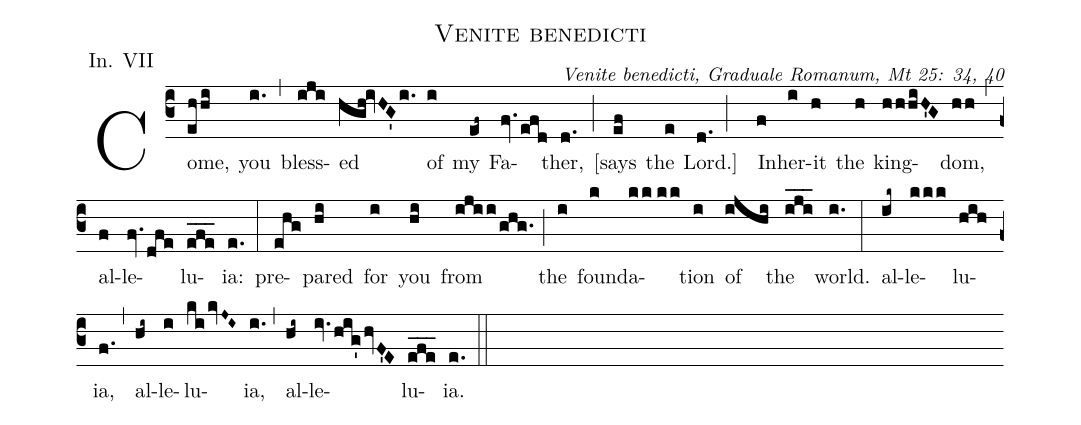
name: Venite benedicti;
office-part: Introitus;
mode: 7;
annotation: In. VII;
commentary: Venite benedicti, Graduale Romanum, Mt 25: 34, 40;
%%
(c3)Come,(ehhi) you(i.) (,) bless(iji)ed(hgh!ivHG'i.) of(i) my(ef~) Fa(fv.efd)ther,(d.) (;) <sp>[</sp>says(ef) the(e) Lord.<sp>]</sp>(d.;)  In(f)her(i)it(h) the(h) king(hhhiH'G)dom,(hh) (,)
al(f)le(fv.dfe)lu(efe___)ia:(e.) (:)
pre(ehg)pared(hi) for(i) you(hi) from(ijii/ghg.) (;) the(i) foun(k)da(kk//kk)tion(i) of(ijhi) the(iji___) world.(i.) (:)
 al(ik~)le(kkk)lu(hih)ia,(f.) (,) al(hi~)le(i)lu(kikvJ~I~)ia,(i.) (,) al(hi~)le(iv.hig'hvF'E)lu(efe___)ia.(e.) (::)
